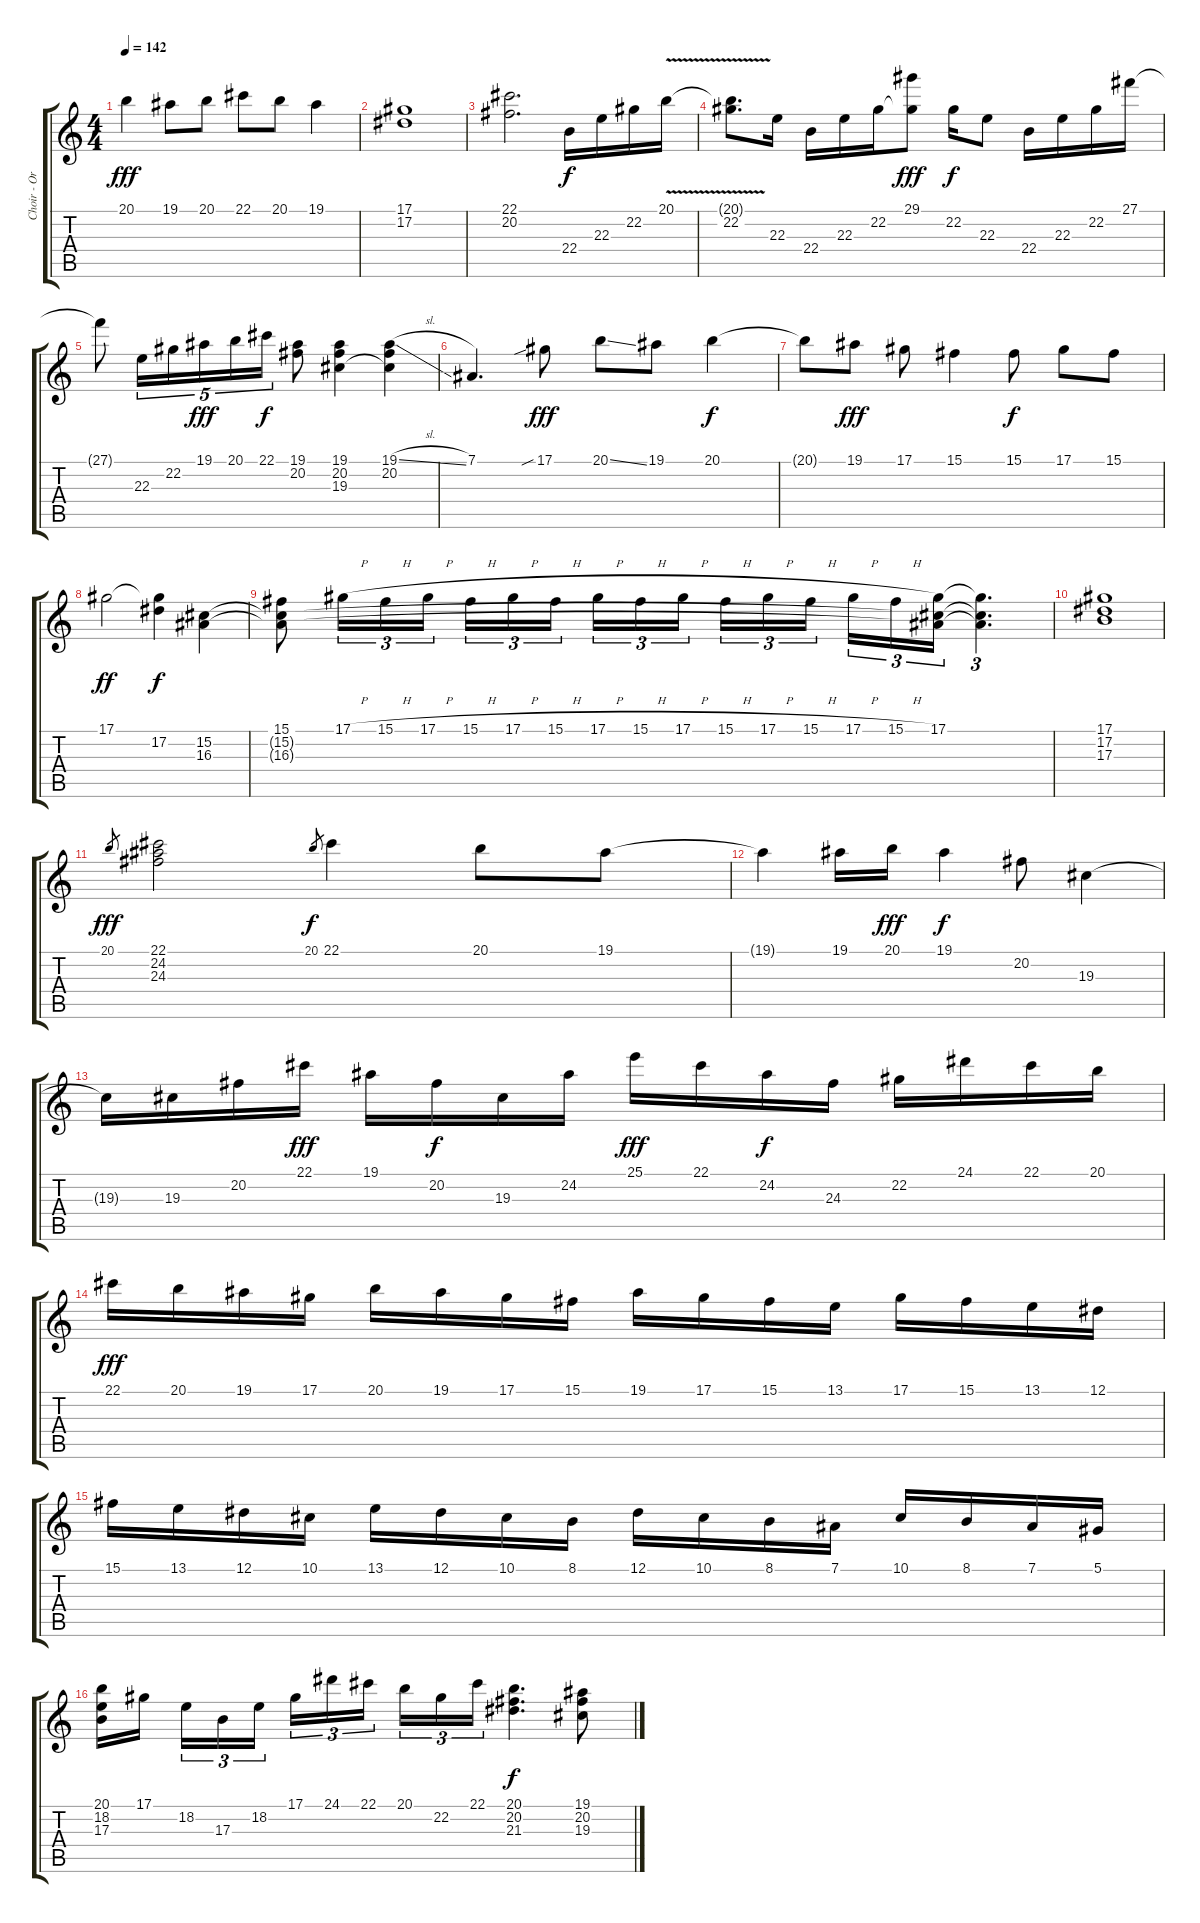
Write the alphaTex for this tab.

\track ("Choir - Organ" "Choir - Or") {instrument drawbarorgan}
\staff {score tabs}
\tuning (Eb4 Bb3 Gb3 Db3 Ab2 Eb2) {hide}
\ts (4 4)
\tempo 142
\clef g2
\ks c
20.1.4{dy fff} 19.1.8 20.1.8 22.1.8 20.1.8 19.1.4 |
(17.1 17.2).1 |
(22.1 20.2).2{d} 22.4.16{dy f} 22.3.16 22.2.16 20.1{v}.16 |
(20.1{t} 22.2).8{d} 22.3.16 22.4.16 22.3.16 22.2.16 (29.1 22.2{t}).8{dy fff} 22.2.16{dy f} 22.3.8 22.4.16 22.3.16 22.2.16 27.1.16 |
27.1{t}.8 22.3.16{tu (5 4)} 22.2.16{tu (5 4)} 19.1.16{tu (5 4) dy fff} 20.1.16{tu (5 4)} 22.1.16{tu (5 4) dy f} (19.1 20.2).8 (19.1 20.2 19.3).4 (19.1{sl} 20.2 19.3{t}).4 |
7.1.4{d} 17.1{sib}.8{dy fff} 20.1{ss}.8 19.1.8 20.1.4{dy f} |
20.1{t}.8 19.1.8{dy fff} 17.1.8 15.1.4 15.1.8{dy f} 17.1.8 15.1.8 |
17.1.2{dy ff} (17.1{t} 17.2).4{dy f} (15.2 16.3).4 |
(15.1 15.2{t} 16.3{t}).8 17.1{h}.16{tu (3 2)} 15.1{h}.16{tu (3 2)} 17.1{h}.16{tu (3 2)} 15.1{h}.16{tu (3 2)} 17.1{h}.16{tu (3 2)} 15.1{h}.16{tu (3 2)} 17.1{h}.16{tu (3 2)} 15.1{h}.16{tu (3 2)} 17.1{h}.16{tu (3 2)} 15.1{h}.16{tu (3 2)} 17.1{h}.16{tu (3 2)} 15.1{h}.16{tu (3 2)} 17.1{h}.16{tu (3 2)} 15.1{h}.16{tu (3 2)} (17.1 15.2{t} 16.3{t}).16{tu (3 2)} (17.1{t} 15.2{t} 16.3{t}).4{d tu (3 2)} |
(17.1 17.2 17.3).1 |
20.1.8{gr dy fff} (22.1 24.2 24.3).2 20.1.8{gr dy f} 22.1.4 20.1.8 19.1.8 |
19.1{t}.4 19.1.16 20.1.16{dy fff} 19.1.4{dy f} 20.2.8 19.3.4 |
19.3{t}.16 19.3.16 20.2.16 22.1.16{dy fff} 19.1.16 20.2.16{dy f} 19.3.16 24.2.16 25.1.16{dy fff} 22.1.16 24.2.16{dy f} 24.3.16 22.2.16 24.1.16 22.1.16 20.1.16 |
22.1.16{dy fff} 20.1.16 19.1.16 17.1.16 20.1.16 19.1.16 17.1.16 15.1.16 19.1.16 17.1.16 15.1.16 13.1.16 17.1.16 15.1.16 13.1.16 12.1.16 |
15.1.16 13.1.16 12.1.16 10.1.16 13.1.16 12.1.16 10.1.16 8.1.16 12.1.16 10.1.16 8.1.16 7.1.16 10.1.16 8.1.16 7.1.16 5.1.16 |
(20.1 18.2 17.3).16 17.1.16 18.2.16{tu (3 2)} 17.3.16{tu (3 2)} 18.2.16{tu (3 2)} 17.1.16{tu (3 2)} 24.1.16{tu (3 2)} 22.1.16{tu (3 2)} 20.1.16{tu (3 2)} 22.2.16{tu (3 2)} 22.1.16{tu (3 2)} (20.1 20.2 21.3).4{d dy f} (19.1 20.2 19.3).8
